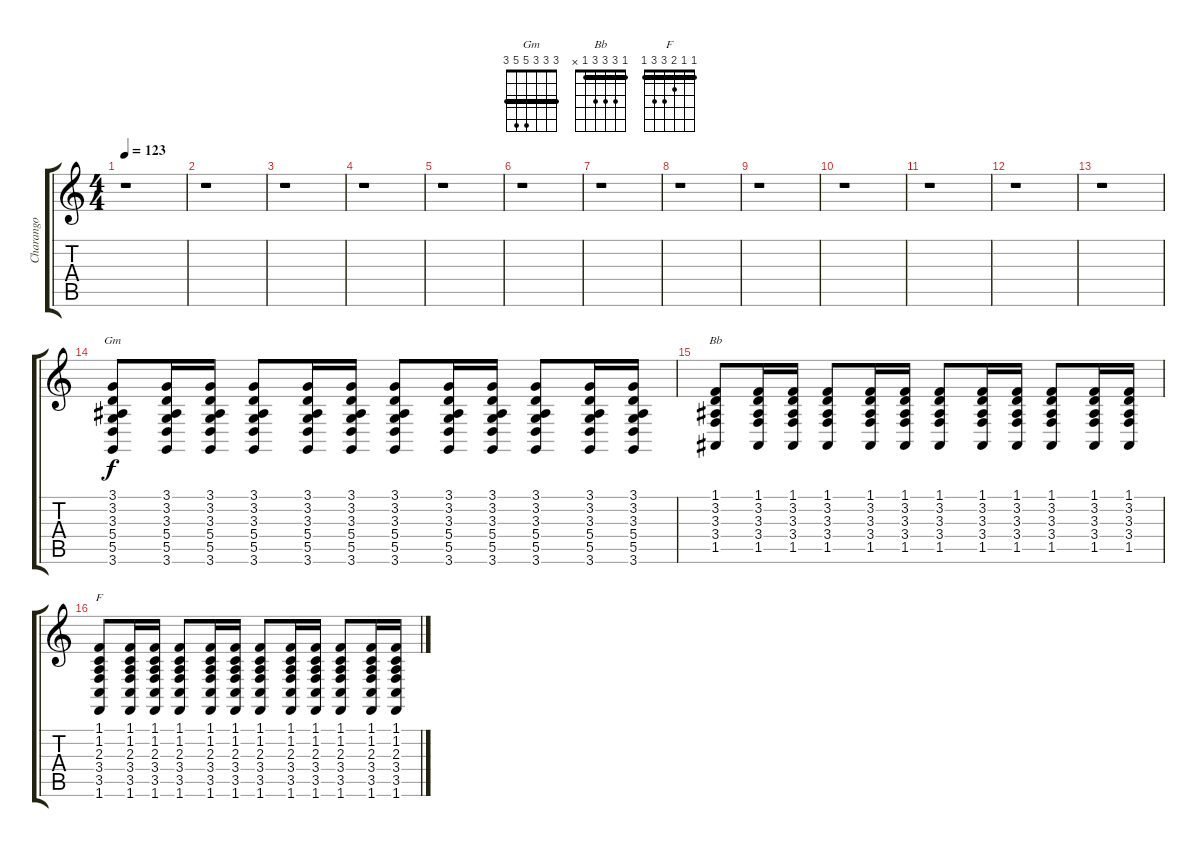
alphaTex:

\track ("Charango" "Charango") {instrument koto}
\staff {score tabs}
\tuning (E4 B3 G3 D3 A2 E2) {hide}
\chord ("Gm" 3 3 3 5 5 3) {barre 3}
\chord ("Bb" 1 3 3 3 1 x) {barre 1}
\chord ("F" 1 1 2 3 3 1) {barre 1}
\ts (4 4)
\tempo 123
\clef g2
\ks c
r.1{dy f instrument koto} |
r.1 |
r.1 |
r.1 |
r.1 |
r.1 |
r.1 |
r.1 |
r.1 |
r.1 |
r.1 |
r.1 |
r.1 |
(3.1 3.2 3.3 5.4 5.5 3.6).8{ch "Gm"} (3.1 3.2 3.3 5.4 5.5 3.6).16 (3.1 3.2 3.3 5.4 5.5 3.6).16 (3.1 3.2 3.3 5.4 5.5 3.6).8 (3.1 3.2 3.3 5.4 5.5 3.6).16 (3.1 3.2 3.3 5.4 5.5 3.6).16 (3.1 3.2 3.3 5.4 5.5 3.6).8 (3.1 3.2 3.3 5.4 5.5 3.6).16 (3.1 3.2 3.3 5.4 5.5 3.6).16 (3.1 3.2 3.3 5.4 5.5 3.6).8 (3.1 3.2 3.3 5.4 5.5 3.6).16 (3.1 3.2 3.3 5.4 5.5 3.6).16 |
(1.1 3.2 3.3 3.4 1.5).8{ch "Bb"} (1.1 3.2 3.3 3.4 1.5).16 (1.1 3.2 3.3 3.4 1.5).16 (1.1 3.2 3.3 3.4 1.5).8 (1.1 3.2 3.3 3.4 1.5).16 (1.1 3.2 3.3 3.4 1.5).16 (1.1 3.2 3.3 3.4 1.5).8 (1.1 3.2 3.3 3.4 1.5).16 (1.1 3.2 3.3 3.4 1.5).16 (1.1 3.2 3.3 3.4 1.5).8 (1.1 3.2 3.3 3.4 1.5).16 (1.1 3.2 3.3 3.4 1.5).16 |
(1.1 1.2 2.3 3.4 3.5 1.6).8{ch "F"} (1.1 1.2 2.3 3.4 3.5 1.6).16 (1.1 1.2 2.3 3.4 3.5 1.6).16 (1.1 1.2 2.3 3.4 3.5 1.6).8 (1.1 1.2 2.3 3.4 3.5 1.6).16 (1.1 1.2 2.3 3.4 3.5 1.6).16 (1.1 1.2 2.3 3.4 3.5 1.6).8 (1.1 1.2 2.3 3.4 3.5 1.6).16 (1.1 1.2 2.3 3.4 3.5 1.6).16 (1.1 1.2 2.3 3.4 3.5 1.6).8 (1.1 1.2 2.3 3.4 3.5 1.6).16 (1.1 1.2 2.3 3.4 3.5 1.6).16
